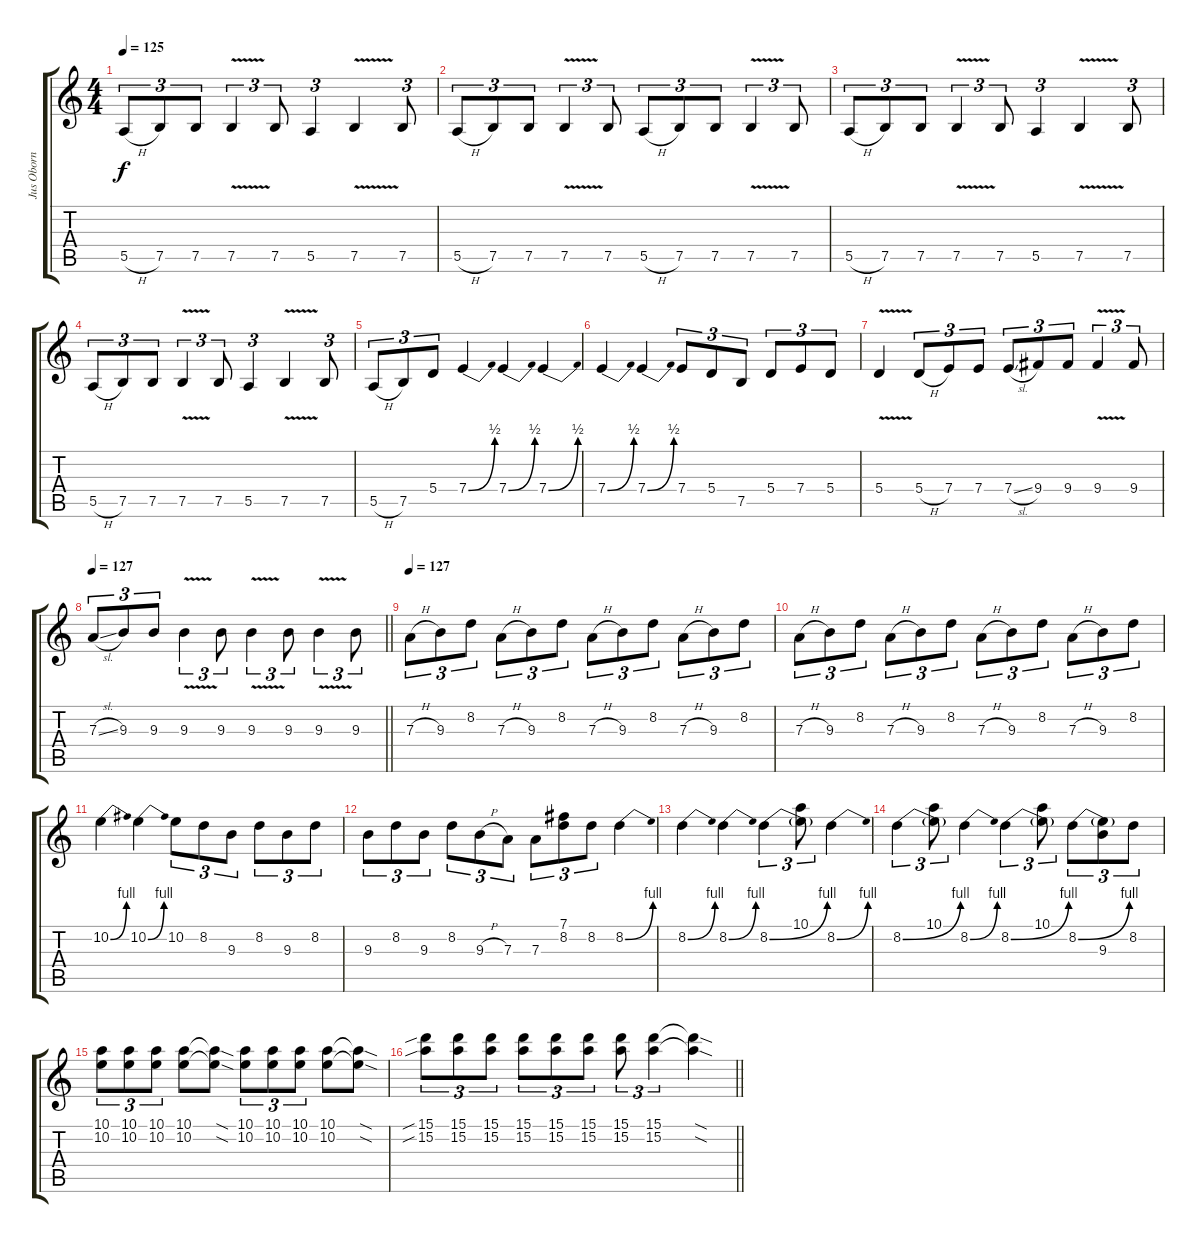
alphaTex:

\track ("Jus Oborn" "Jus Oborn") {instrument distortionguitar}
\staff {score tabs}
\tuning (B3 Gb3 D3 A2 E2 B1) {hide}
\ts (4 4)
\section ("" "")
\tempo 125
\clef g2
\ks c
5.5{h}.8{tu (3 2) dy f} 7.5.8{tu (3 2)} 7.5.8{tu (3 2)} 7.5{v}.4{tu (3 2)} 7.5.8{tu (3 2)} 5.5.4{tu (3 2)} 7.5{v}.4 7.5.8{tu (3 2)} |
5.5{h}.8{tu (3 2)} 7.5.8{tu (3 2)} 7.5.8{tu (3 2)} 7.5{v}.4{tu (3 2)} 7.5.8{tu (3 2)} 5.5{h}.8{tu (3 2)} 7.5.8{tu (3 2)} 7.5.8{tu (3 2)} 7.5{v}.4{tu (3 2)} 7.5.8{tu (3 2)} |
5.5{h}.8{tu (3 2)} 7.5.8{tu (3 2)} 7.5.8{tu (3 2)} 7.5{v}.4{tu (3 2)} 7.5.8{tu (3 2)} 5.5.4{tu (3 2)} 7.5{v}.4 7.5.8{tu (3 2)} |
5.5{h}.8{tu (3 2)} 7.5.8{tu (3 2)} 7.5.8{tu (3 2)} 7.5{v}.4{tu (3 2)} 7.5.8{tu (3 2)} 5.5.4{tu (3 2)} 7.5{v}.4 7.5.8{tu (3 2)} |
5.5{h}.8{tu (3 2)} 7.5.8{tu (3 2)} 5.4.8{tu (3 2)} 7.4{be (bend 0 0 60 2)}.4 7.4{be (bend 0 0 60 2)}.4 7.4{be (bend 0 0 60 2)}.4 |
7.4{be (bend 0 0 60 2)}.4 7.4{be (bend 0 0 60 2)}.4 7.4.8{tu (3 2)} 5.4.8{tu (3 2)} 7.5.8{tu (3 2)} 5.4.8{tu (3 2)} 7.4.8{tu (3 2)} 5.4.8{tu (3 2)} |
5.4{v}.4 5.4{h}.8{tu (3 2)} 7.4.8{tu (3 2)} 7.4.8{tu (3 2)} 7.4{sl}.8{tu (3 2)} 9.4.8{tu (3 2)} 9.4.8{tu (3 2)} 9.4{v}.4{tu (3 2)} 9.4.8{tu (3 2)} |
\tempo 127
\barLineRight lightlight
7.3{sl}.8{tu (3 2)} 9.3.8{tu (3 2)} 9.3.8{tu (3 2)} 9.3{v}.4{tu (3 2)} 9.3.8{tu (3 2)} 9.3{v}.4{tu (3 2)} 9.3.8{tu (3 2)} 9.3{v}.4{tu (3 2)} 9.3.8{tu (3 2)} |
\section ("" "")
\tempo 127
7.3{h}.8{tu (3 2)} 9.3.8{tu (3 2)} 8.2.8{tu (3 2)} 7.3{h}.8{tu (3 2)} 9.3.8{tu (3 2)} 8.2.8{tu (3 2)} 7.3{h}.8{tu (3 2)} 9.3.8{tu (3 2)} 8.2.8{tu (3 2)} 7.3{h}.8{tu (3 2)} 9.3.8{tu (3 2)} 8.2.8{tu (3 2)} |
7.3{h}.8{tu (3 2)} 9.3.8{tu (3 2)} 8.2.8{tu (3 2)} 7.3{h}.8{tu (3 2)} 9.3.8{tu (3 2)} 8.2.8{tu (3 2)} 7.3{h}.8{tu (3 2)} 9.3.8{tu (3 2)} 8.2.8{tu (3 2)} 7.3{h}.8{tu (3 2)} 9.3.8{tu (3 2)} 8.2.8{tu (3 2)} |
10.2{be (bend 0 0 60 4)}.4 10.2{be (bend 0 0 60 4)}.4 10.2.8{tu (3 2)} 8.2.8{tu (3 2)} 9.3.8{tu (3 2)} 8.2.8{tu (3 2)} 9.3.8{tu (3 2)} 8.2.8{tu (3 2)} |
9.3.8{tu (3 2)} 8.2.8{tu (3 2)} 9.3.8{tu (3 2)} 8.2.8{tu (3 2)} 9.3{h}.8{tu (3 2)} 7.3.8{tu (3 2)} 7.3.8{tu (3 2)} (7.1 8.2).8{tu (3 2)} 8.2.8{tu (3 2)} 8.2{be (bend 0 0 60 4)}.4 |
8.2{be (bend 0 0 60 4)}.4 8.2{be (bend 0 0 60 4)}.4 8.2{be (bend 0 0 60 4)}.4{tu (3 2)} (10.1 8.2{t}).8{tu (3 2)} 8.2{be (bend 0 0 60 4)}.4 |
8.2{be (bend 0 0 60 4)}.4{tu (3 2)} (10.1 8.2{t}).8{tu (3 2)} 8.2{be (bend 0 0 60 4)}.4 8.2{be (bend 0 0 60 4)}.4{tu (3 2)} (10.1 8.2{t}).8{tu (3 2)} 8.2{be (bend 0 0 60 4)}.8{tu (3 2)} (8.2{t} 9.3).8{tu (3 2)} 8.2.8{tu (3 2)} |
(10.1 10.2).8{tu (3 2)} (10.1 10.2).8{tu (3 2)} (10.1 10.2).8{tu (3 2)} (10.1 10.2).8 (10.1{sod t} 10.2{sod t}).8 (10.1 10.2).8{tu (3 2)} (10.1 10.2).8{tu (3 2)} (10.1 10.2).8{tu (3 2)} (10.1 10.2).8 (10.1{sod t} 10.2{sod t}).8 |
\barLineRight lightlight
(15.1{sib} 15.2{sib}).8{tu (3 2)} (15.1 15.2).8{tu (3 2)} (15.1 15.2).8{tu (3 2)} (15.1 15.2).8{tu (3 2)} (15.1 15.2).8{tu (3 2)} (15.1 15.2).8{tu (3 2)} (15.1 15.2).8{tu (3 2)} (15.1 15.2).4{tu (3 2)} (15.1{sod t} 15.2{sod t}).4
